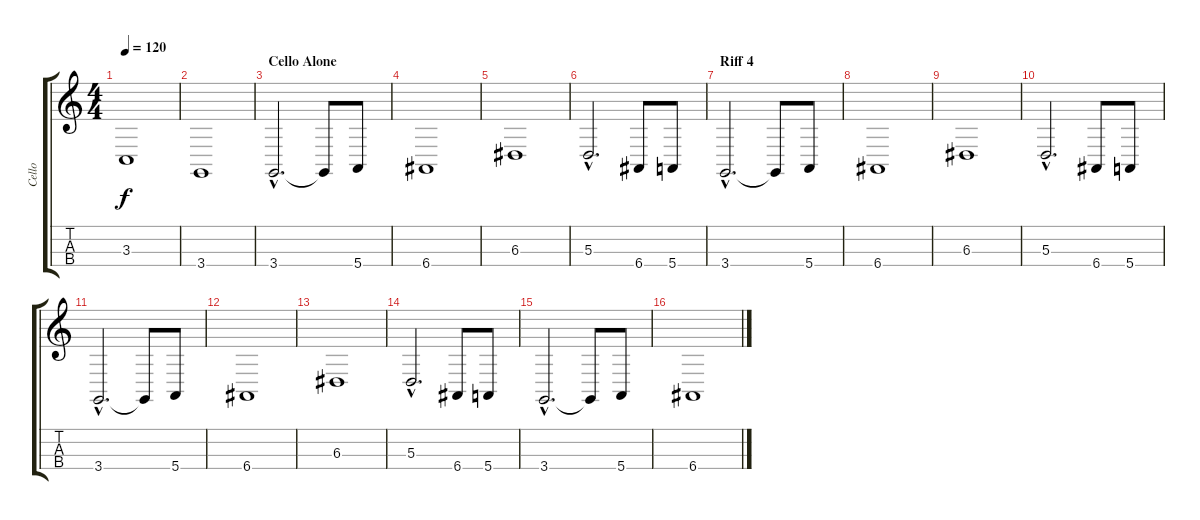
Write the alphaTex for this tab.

\track ("Cello" "Cello") {instrument cello}
\staff {score tabs}
\tuning (G3 D3 A2 E2) {hide}
\ts (4 4)
\tempo 120
\clef g2
\ks c
3.3.1{dy f} |
3.4.1 |
\section ("" "Cello Alone")
3.4{hac}.2{d} 3.4{t}.8 5.4.8 |
6.4.1 |
6.3.1 |
5.3{hac}.2{d} 6.4.8 5.4.8 |
\section ("" "Riff 4")
3.4{hac}.2{d} 3.4{t}.8 5.4.8 |
6.4.1 |
6.3.1 |
5.3{hac}.2{d} 6.4.8 5.4.8 |
3.4{hac}.2{d} 3.4{t}.8 5.4.8 |
6.4.1 |
6.3.1 |
5.3{hac}.2{d} 6.4.8 5.4.8 |
3.4{hac}.2{d} 3.4{t}.8 5.4.8 |
6.4.1
